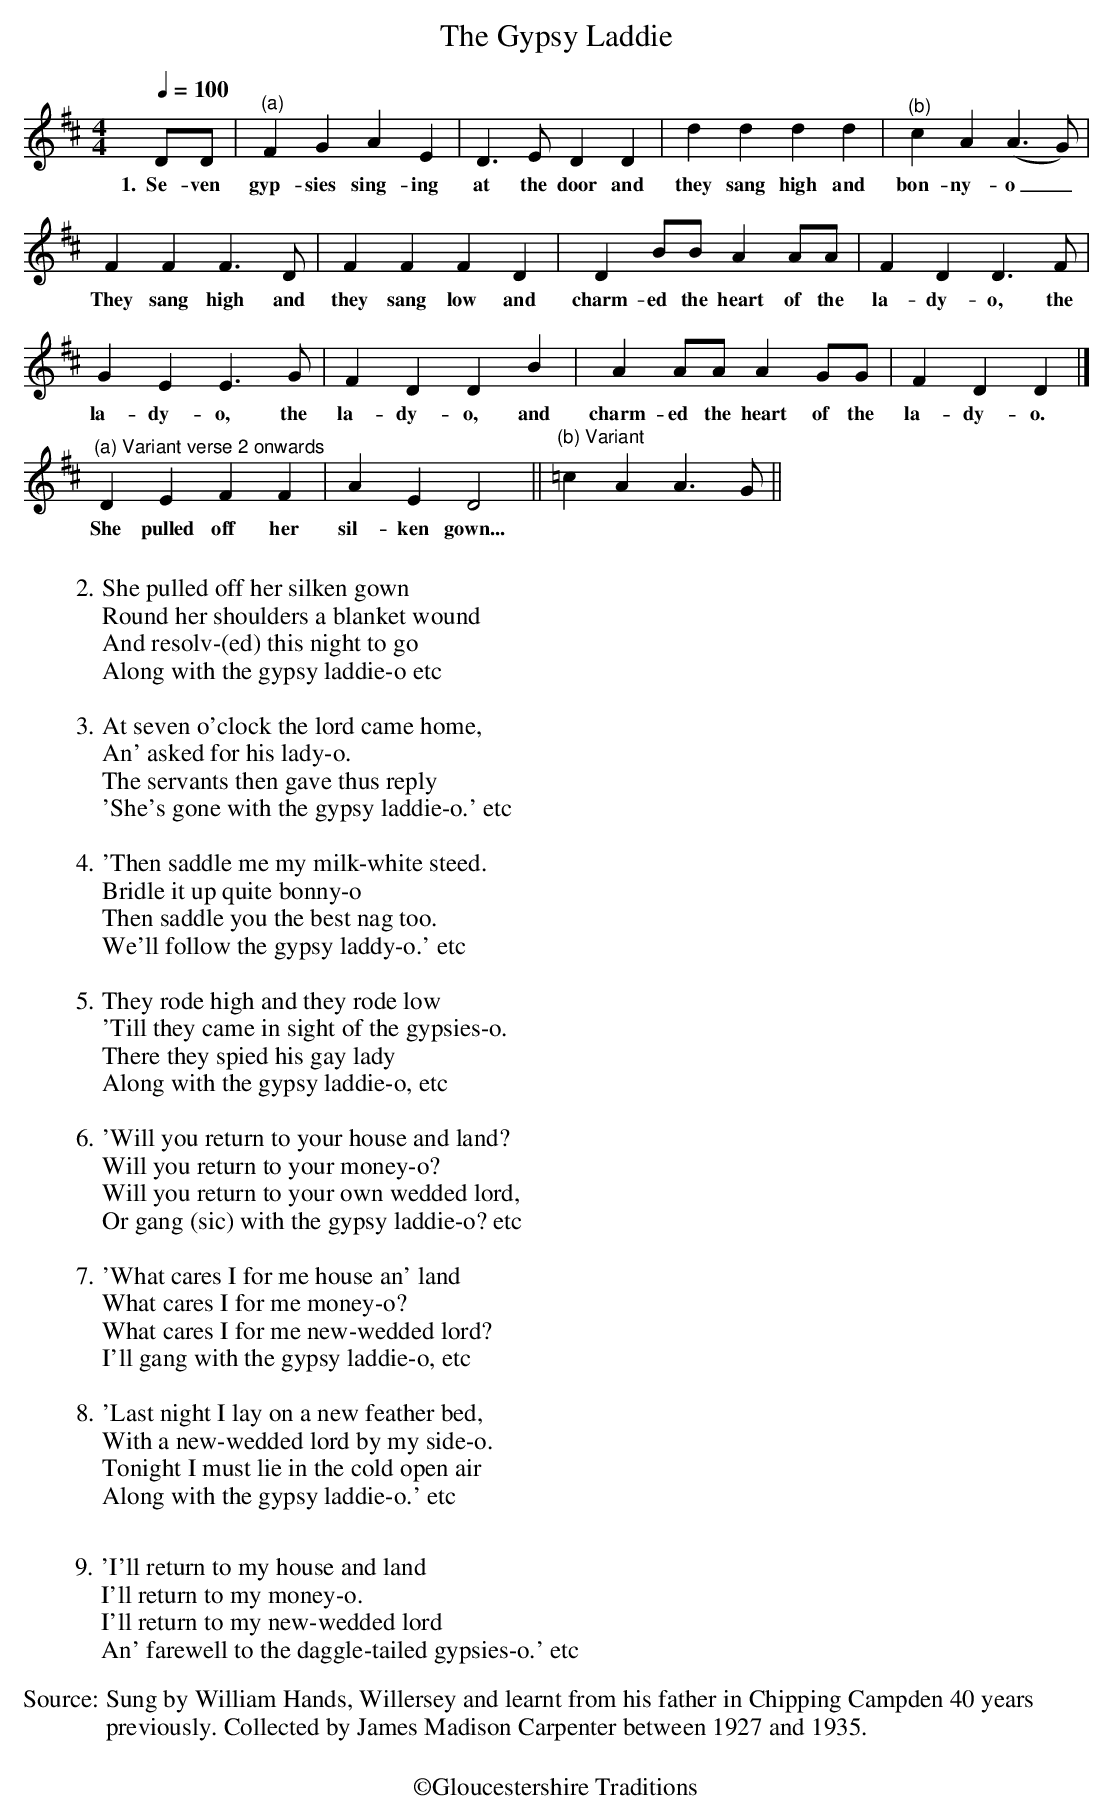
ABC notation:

X:1
T: The Gypsy Laddie
M: 4/4
L:  1/4
Q:1/4=100
K: D
D/D/|"^(a)"F G A E|D> E D D|d d d d |"^(b)"c A (A >G)|
w:1.~~Se-ven gyp-sies sing-ing at the door and they sang high and bon-ny-o_
F F F >D|F F F D|D B/B/ A A/A/|F D D> F|
w:They sang high and they sang low and charm-ed the heart of the la-dy-o, the
G E E > G|F D D B|A A/A/ A G/G/|F D D |]
w:la-dy-o, the la-dy-o, and charm-ed the heart of the la-dy-o.
"^(a) Variant verse 2 onwards"D E F F |A E D2||"^(b) Variant" =c AA>G||
w: She pulled off her sil-ken gown...
W:
W:2. She pulled off her silken gown
W:Round her shoulders a blanket wound
W: And resolv-(ed) this night to go
W:Along with the gypsy laddie-o etc
W:
W:3. At seven o'clock the lord came home,
W: An' asked for his lady-o.
W:The servants then gave thus reply
W: 'She's gone with the gypsy laddie-o.' etc
W:
W: 4. 'Then saddle me my milk-white steed.
W:Bridle it up quite bonny-o
W:Then saddle you the best nag too.
W:We'll follow the gypsy laddy-o.' etc
W:
W:5. They rode high and they rode low
W:'Till they came in sight of the gypsies-o.
W:There they spied his gay lady
W:Along with the gypsy laddie-o, etc
W:
W:6. 'Will you return to your house and land?
W:Will you return to your money-o?
W:Will you return to your own wedded lord,
W: Or gang (sic) with the gypsy laddie-o? etc
W:
W:7. 'What cares I for me house an' land
W:What cares I for me money-o?
W:What cares I for me new-wedded lord?
W:I'll gang with the gypsy laddie-o, etc
W:
W:8. 'Last night I lay on a new feather bed,
W:With a new-wedded lord by my side-o.
W:Tonight I must lie in the cold open air
W:Along with the gypsy laddie-o.' etc
W:
W: 9. 'I'll return to my house and land
W: I'll return to my money-o.
W: I'll return to my new-wedded lord
W: An' farewell to the daggle-tailed gypsies-o.' etc
W:
